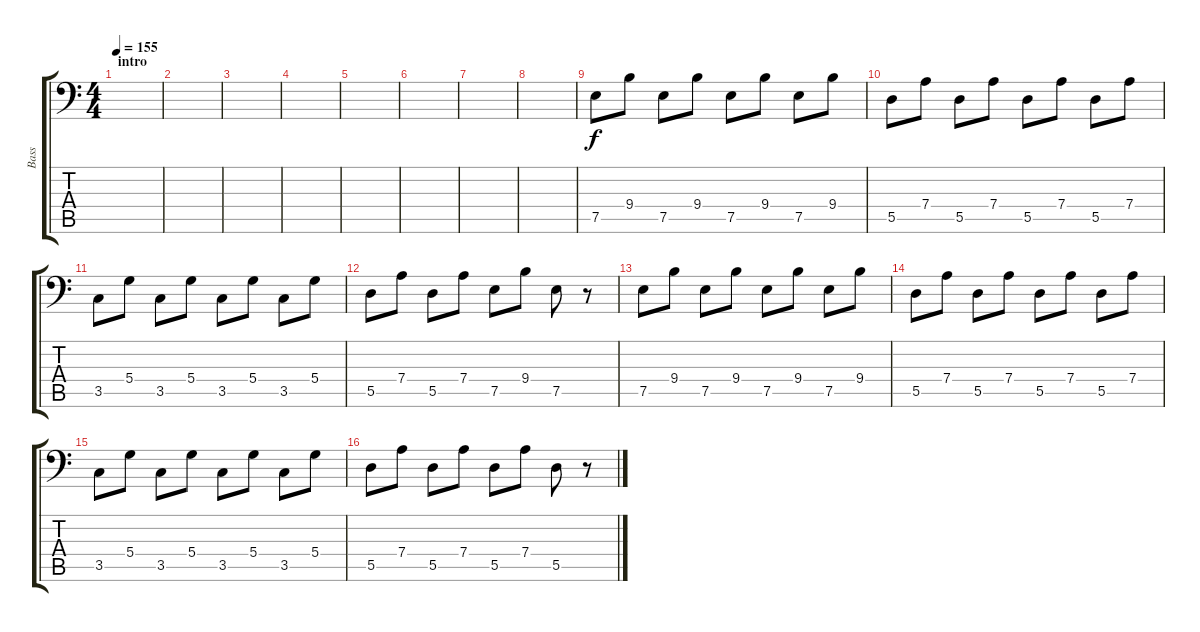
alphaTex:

\track ("Bass" "Bass") {instrument electricbassfinger}
\staff {score tabs}
\tuning (E3 B2 G2 D2 A1 E1) {hide}
\ts (4 4)
\section ("" "intro")
\tempo 155
\clef f4
\ks c
|
|
|
|
|
|
|
|
7.5.8 9.4.8 7.5.8 9.4.8 7.5.8 9.4.8 7.5.8 9.4.8 |
5.5.8 7.4.8 5.5.8 7.4.8 5.5.8 7.4.8 5.5.8 7.4.8 |
3.5.8 5.4.8 3.5.8 5.4.8 3.5.8 5.4.8 3.5.8 5.4.8 |
5.5.8 7.4.8 5.5.8 7.4.8 7.5.8 9.4.8 7.5.8 r.8 |
7.5.8 9.4.8 7.5.8 9.4.8 7.5.8 9.4.8 7.5.8 9.4.8 |
5.5.8 7.4.8 5.5.8 7.4.8 5.5.8 7.4.8 5.5.8 7.4.8 |
3.5.8 5.4.8 3.5.8 5.4.8 3.5.8 5.4.8 3.5.8 5.4.8 |
5.5.8 7.4.8 5.5.8 7.4.8 5.5.8 7.4.8 5.5.8 r.8
